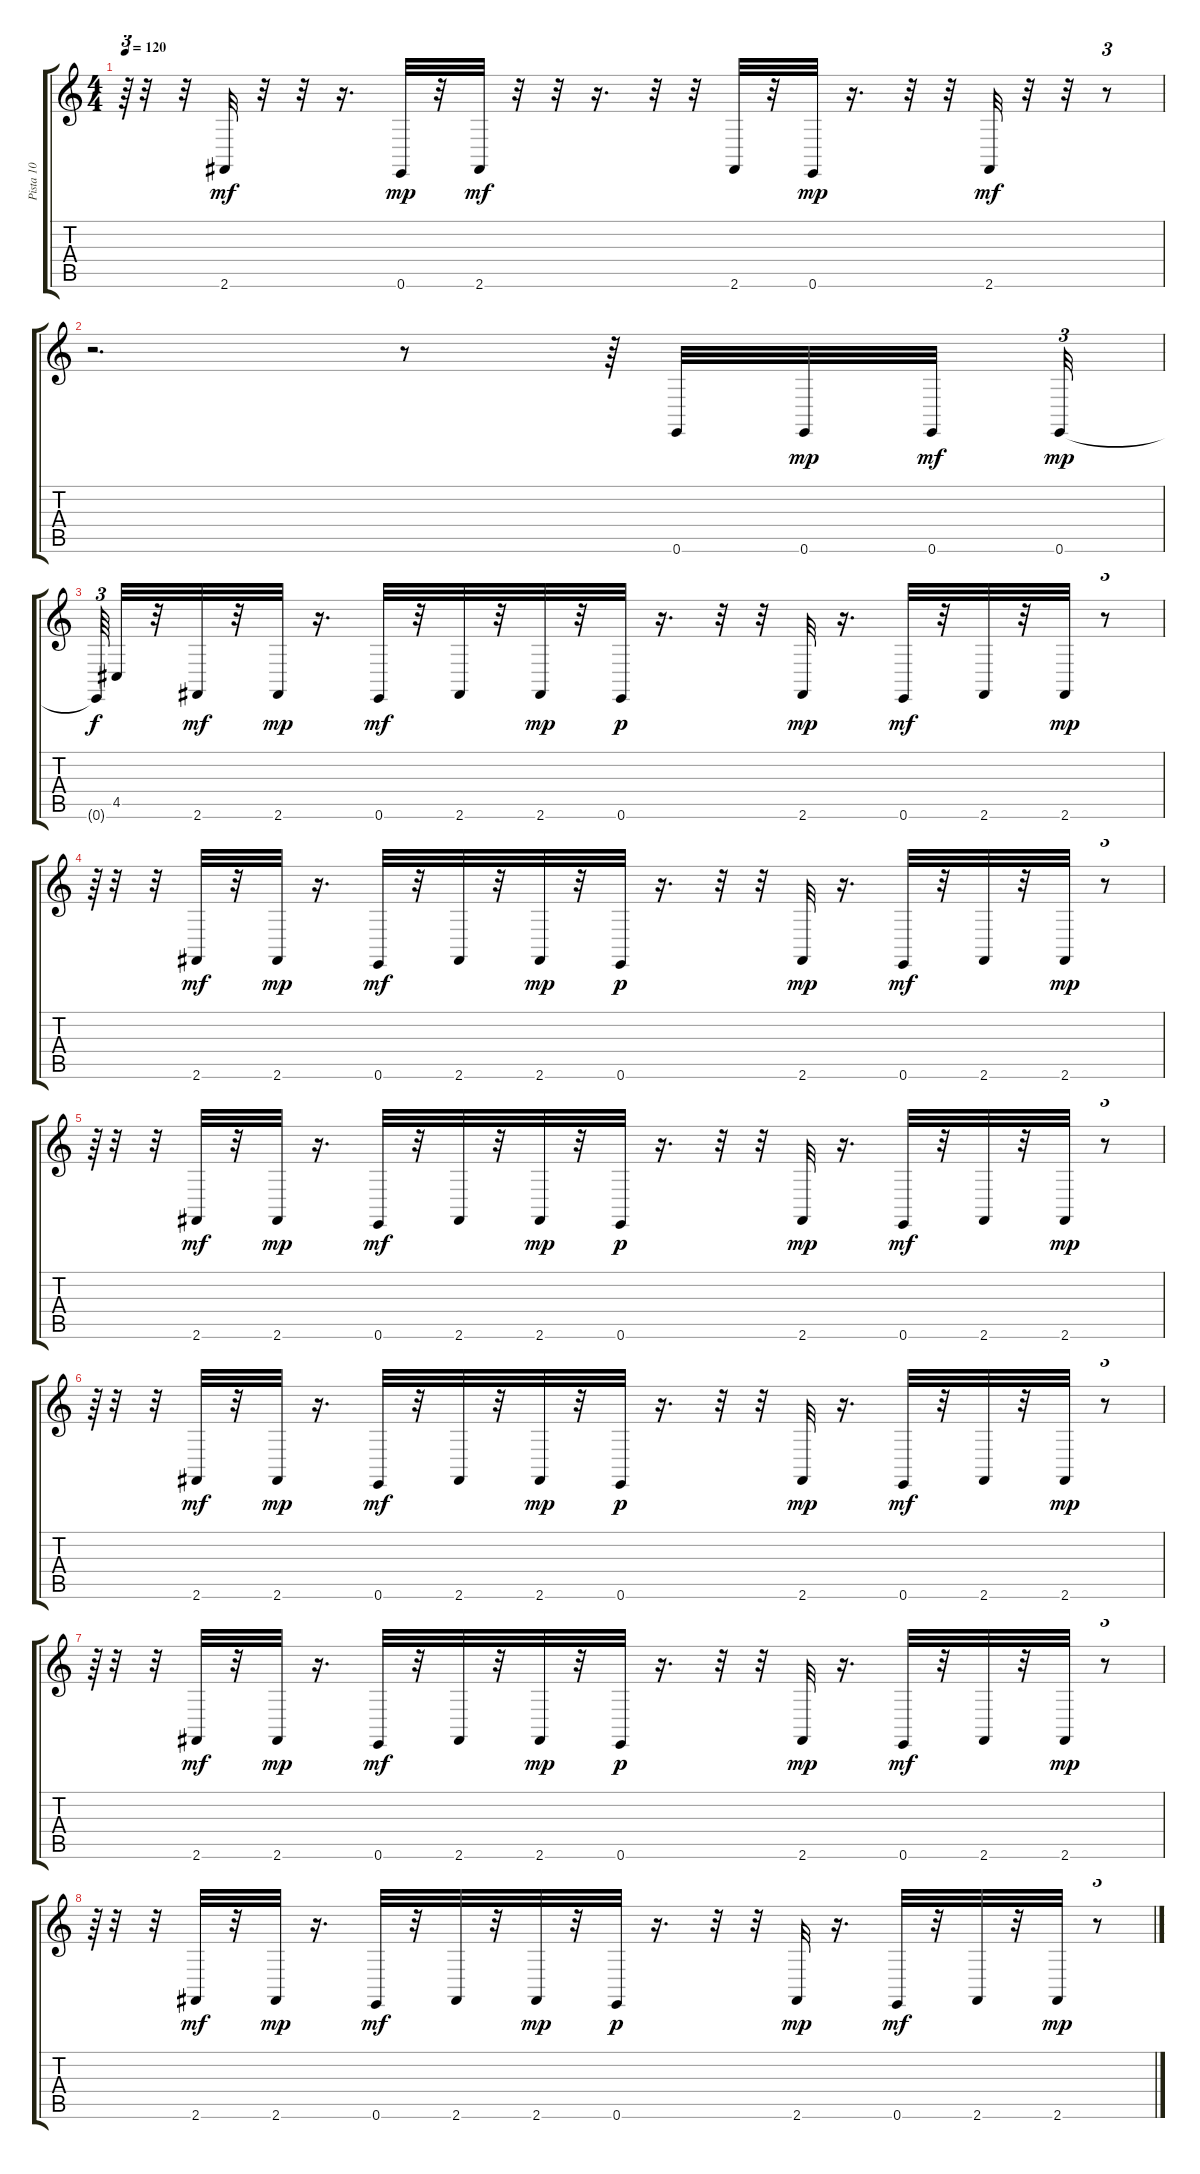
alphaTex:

\track ("Pista 10" "Pista 10") {instrument drawbarorgan}
\staff {score tabs}
\tuning (E4 B3 G3 D3 A2 E2) {hide}
\ts (4 4)
\tempo 120
\clef g2
\ks c
r.64{tu (3 2) dy mf} r.32 r.32 2.6.32 r.32 r.32 r.16{d} 0.6.32{dy mp} r.32 2.6.32{dy mf} r.32 r.32 r.16{d} r.32 r.32 2.6.32 r.32 0.6.32{dy mp} r.16{d} r.32 r.32 2.6.32{dy mf} r.32 r.32 r.8{tu (3 2)} |
r.2{d} r.8 r.64{tu (3 2)} 0.6.32 0.6.32{dy mp} 0.6.32{dy mf} 0.6.32{tu (3 2) dy mp} |
0.6{t}.64{tu (3 2) dy f} 4.5.32 r.32 2.6.32{dy mf} r.32 2.6.32{dy mp} r.16{d} 0.6.32{dy mf} r.32 2.6.32 r.32 2.6.32{dy mp} r.32 0.6.32{dy p} r.16{d} r.32 r.32 2.6.32{dy mp} r.16{d} 0.6.32{dy mf} r.32 2.6.32 r.32 2.6.32{dy mp} r.8{tu (3 2)} |
r.64{tu (3 2)} r.32 r.32 2.6.32{dy mf} r.32 2.6.32{dy mp} r.16{d} 0.6.32{dy mf} r.32 2.6.32 r.32 2.6.32{dy mp} r.32 0.6.32{dy p} r.16{d} r.32 r.32 2.6.32{dy mp} r.16{d} 0.6.32{dy mf} r.32 2.6.32 r.32 2.6.32{dy mp} r.8{tu (3 2)} |
r.64{tu (3 2)} r.32 r.32 2.6.32{dy mf} r.32 2.6.32{dy mp} r.16{d} 0.6.32{dy mf} r.32 2.6.32 r.32 2.6.32{dy mp} r.32 0.6.32{dy p} r.16{d} r.32 r.32 2.6.32{dy mp} r.16{d} 0.6.32{dy mf} r.32 2.6.32 r.32 2.6.32{dy mp} r.8{tu (3 2)} |
r.64{tu (3 2)} r.32 r.32 2.6.32{dy mf} r.32 2.6.32{dy mp} r.16{d} 0.6.32{dy mf} r.32 2.6.32 r.32 2.6.32{dy mp} r.32 0.6.32{dy p} r.16{d} r.32 r.32 2.6.32{dy mp} r.16{d} 0.6.32{dy mf} r.32 2.6.32 r.32 2.6.32{dy mp} r.8{tu (3 2)} |
r.64{tu (3 2)} r.32 r.32 2.6.32{dy mf} r.32 2.6.32{dy mp} r.16{d} 0.6.32{dy mf} r.32 2.6.32 r.32 2.6.32{dy mp} r.32 0.6.32{dy p} r.16{d} r.32 r.32 2.6.32{dy mp} r.16{d} 0.6.32{dy mf} r.32 2.6.32 r.32 2.6.32{dy mp} r.8{tu (3 2)} |
r.64{tu (3 2)} r.32 r.32 2.6.32{dy mf} r.32 2.6.32{dy mp} r.16{d} 0.6.32{dy mf} r.32 2.6.32 r.32 2.6.32{dy mp} r.32 0.6.32{dy p} r.16{d} r.32 r.32 2.6.32{dy mp} r.16{d} 0.6.32{dy mf} r.32 2.6.32 r.32 2.6.32{dy mp} r.8{tu (3 2)}
